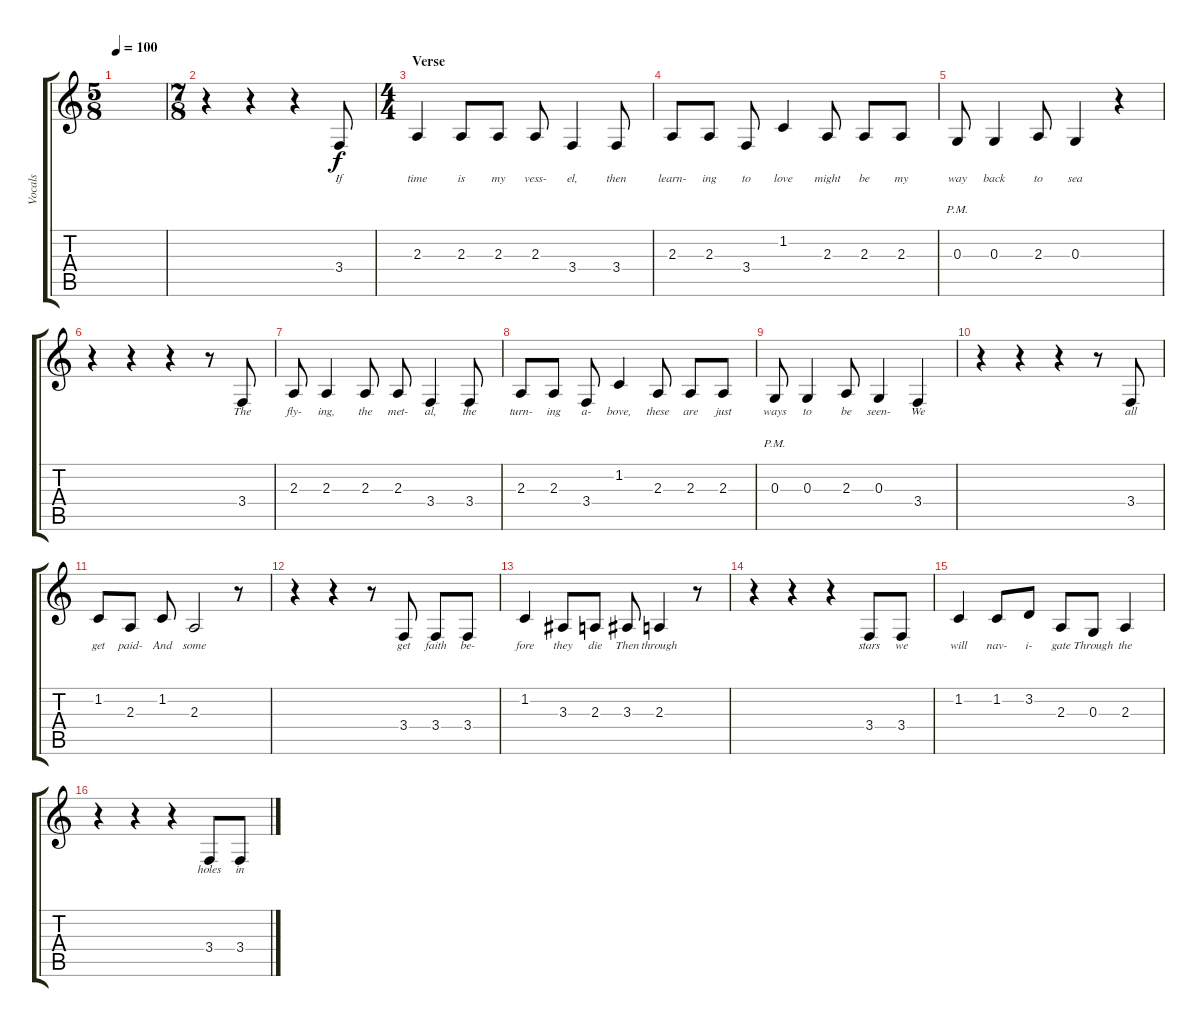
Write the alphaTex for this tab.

\track ("Vocals" "Vocals") {instrument tenorsax}
\staff {score tabs}
\tuning (E4 B3 G3 D3 A2 E2) {hide}
\ts (5 8)
\tempo 100
\clef g2
\ks c
|
\ts (7 8)
r.4 r.4 r.4 3.4.8{lyrics (0 "If") lyrics (1 "") lyrics (2 "") lyrics (3 "") lyrics (4 "")} |
\ts (4 4)
\section ("" "Verse")
2.3.4{lyrics (0 "time") lyrics (1 "") lyrics (2 "") lyrics (3 "") lyrics (4 "")} 2.3.8{lyrics (0 "is") lyrics (1 "") lyrics (2 "") lyrics (3 "") lyrics (4 "")} 2.3.8{lyrics (0 "my") lyrics (1 "") lyrics (2 "") lyrics (3 "") lyrics (4 "")} 2.3.8{lyrics (0 "vess-") lyrics (1 "") lyrics (2 "") lyrics (3 "") lyrics (4 "")} 3.4.4{lyrics (0 "el,") lyrics (1 "") lyrics (2 "") lyrics (3 "") lyrics (4 "")} 3.4.8{lyrics (0 "then") lyrics (1 "") lyrics (2 "") lyrics (3 "") lyrics (4 "")} |
2.3.8{lyrics (0 "learn-") lyrics (1 "") lyrics (2 "") lyrics (3 "") lyrics (4 "")} 2.3.8{lyrics (0 "ing") lyrics (1 "") lyrics (2 "") lyrics (3 "") lyrics (4 "")} 3.4.8{lyrics (0 "to") lyrics (1 "") lyrics (2 "") lyrics (3 "") lyrics (4 "")} 1.2.4{lyrics (0 "love") lyrics (1 "") lyrics (2 "") lyrics (3 "") lyrics (4 "")} 2.3.8{lyrics (0 "might") lyrics (1 "") lyrics (2 "") lyrics (3 "") lyrics (4 "")} 2.3.8{lyrics (0 "be") lyrics (1 "") lyrics (2 "") lyrics (3 "") lyrics (4 "")} 2.3.8{lyrics (0 "my") lyrics (1 "") lyrics (2 "") lyrics (3 "") lyrics (4 "")} |
0.3{pm}.8{lyrics (0 "way") lyrics (1 "") lyrics (2 "") lyrics (3 "") lyrics (4 "")} 0.3.4{lyrics (0 "back") lyrics (1 "") lyrics (2 "") lyrics (3 "") lyrics (4 "")} 2.3.8{lyrics (0 "to") lyrics (1 "") lyrics (2 "") lyrics (3 "") lyrics (4 "")} 0.3.4{lyrics (0 "sea") lyrics (1 "") lyrics (2 "") lyrics (3 "") lyrics (4 "")} r.4 |
r.4 r.4 r.4 r.8 3.4.8{lyrics (0 "The") lyrics (1 "") lyrics (2 "") lyrics (3 "") lyrics (4 "")} |
2.3.8{lyrics (0 "fly-") lyrics (1 "") lyrics (2 "") lyrics (3 "") lyrics (4 "")} 2.3.4{lyrics (0 "ing,") lyrics (1 "") lyrics (2 "") lyrics (3 "") lyrics (4 "")} 2.3.8{lyrics (0 "the") lyrics (1 "") lyrics (2 "") lyrics (3 "") lyrics (4 "")} 2.3.8{lyrics (0 "met-") lyrics (1 "") lyrics (2 "") lyrics (3 "") lyrics (4 "")} 3.4.4{lyrics (0 "al,") lyrics (1 "") lyrics (2 "") lyrics (3 "") lyrics (4 "")} 3.4.8{lyrics (0 "the") lyrics (1 "") lyrics (2 "") lyrics (3 "") lyrics (4 "")} |
2.3.8{lyrics (0 "turn-") lyrics (1 "") lyrics (2 "") lyrics (3 "") lyrics (4 "")} 2.3.8{lyrics (0 "ing") lyrics (1 "") lyrics (2 "") lyrics (3 "") lyrics (4 "")} 3.4.8{lyrics (0 "a-") lyrics (1 "") lyrics (2 "") lyrics (3 "") lyrics (4 "")} 1.2.4{lyrics (0 "bove,") lyrics (1 "") lyrics (2 "") lyrics (3 "") lyrics (4 "")} 2.3.8{lyrics (0 "these") lyrics (1 "") lyrics (2 "") lyrics (3 "") lyrics (4 "")} 2.3.8{lyrics (0 "are") lyrics (1 "") lyrics (2 "") lyrics (3 "") lyrics (4 "")} 2.3.8{lyrics (0 "just") lyrics (1 "") lyrics (2 "") lyrics (3 "") lyrics (4 "")} |
0.3{pm}.8{lyrics (0 "ways") lyrics (1 "") lyrics (2 "") lyrics (3 "") lyrics (4 "")} 0.3.4{lyrics (0 "to") lyrics (1 "") lyrics (2 "") lyrics (3 "") lyrics (4 "")} 2.3.8{lyrics (0 "be") lyrics (1 "") lyrics (2 "") lyrics (3 "") lyrics (4 "")} 0.3.4{lyrics (0 "seen-") lyrics (1 "") lyrics (2 "") lyrics (3 "") lyrics (4 "")} 3.4.4{lyrics (0 "We") lyrics (1 "") lyrics (2 "") lyrics (3 "") lyrics (4 "")} |
r.4 r.4 r.4 r.8 3.4.8{lyrics (0 "all") lyrics (1 "") lyrics (2 "") lyrics (3 "") lyrics (4 "")} |
1.2.8{lyrics (0 "get") lyrics (1 "") lyrics (2 "") lyrics (3 "") lyrics (4 "")} 2.3.8{lyrics (0 "paid-") lyrics (1 "") lyrics (2 "") lyrics (3 "") lyrics (4 "")} 1.2.8{lyrics (0 "And") lyrics (1 "") lyrics (2 "") lyrics (3 "") lyrics (4 "")} 2.3.2{lyrics (0 "some") lyrics (1 "") lyrics (2 "") lyrics (3 "") lyrics (4 "")} r.8 |
r.4 r.4 r.8 3.4.8{lyrics (0 "get") lyrics (1 "") lyrics (2 "") lyrics (3 "") lyrics (4 "")} 3.4.8{lyrics (0 "faith") lyrics (1 "") lyrics (2 "") lyrics (3 "") lyrics (4 "")} 3.4.8{lyrics (0 "be-") lyrics (1 "") lyrics (2 "") lyrics (3 "") lyrics (4 "")} |
1.2.4{lyrics (0 "fore") lyrics (1 "") lyrics (2 "") lyrics (3 "") lyrics (4 "")} 3.3.8{lyrics (0 "they") lyrics (1 "") lyrics (2 "") lyrics (3 "") lyrics (4 "")} 2.3.8{lyrics (0 "die") lyrics (1 "") lyrics (2 "") lyrics (3 "") lyrics (4 "")} 3.3.8{lyrics (0 "Then") lyrics (1 "") lyrics (2 "") lyrics (3 "") lyrics (4 "")} 2.3.4{lyrics (0 "through") lyrics (1 "") lyrics (2 "") lyrics (3 "") lyrics (4 "")} r.8 |
r.4 r.4 r.4 3.4.8{lyrics (0 "stars") lyrics (1 "") lyrics (2 "") lyrics (3 "") lyrics (4 "")} 3.4.8{lyrics (0 "we") lyrics (1 "") lyrics (2 "") lyrics (3 "") lyrics (4 "")} |
1.2.4{lyrics (0 "will") lyrics (1 "") lyrics (2 "") lyrics (3 "") lyrics (4 "")} 1.2.8{lyrics (0 "nav-") lyrics (1 "") lyrics (2 "") lyrics (3 "") lyrics (4 "")} 3.2.8{lyrics (0 "i-") lyrics (1 "") lyrics (2 "") lyrics (3 "") lyrics (4 "")} 2.3.8{lyrics (0 "gate") lyrics (1 "") lyrics (2 "") lyrics (3 "") lyrics (4 "")} 0.3.8{lyrics (0 "Through") lyrics (1 "") lyrics (2 "") lyrics (3 "") lyrics (4 "")} 2.3.4{lyrics (0 "the") lyrics (1 "") lyrics (2 "") lyrics (3 "") lyrics (4 "")} |
r.4 r.4 r.4 3.4.8{lyrics (0 "holes") lyrics (1 "") lyrics (2 "") lyrics (3 "") lyrics (4 "")} 3.4.8{lyrics (0 "in") lyrics (1 "") lyrics (2 "") lyrics (3 "") lyrics (4 "")}
